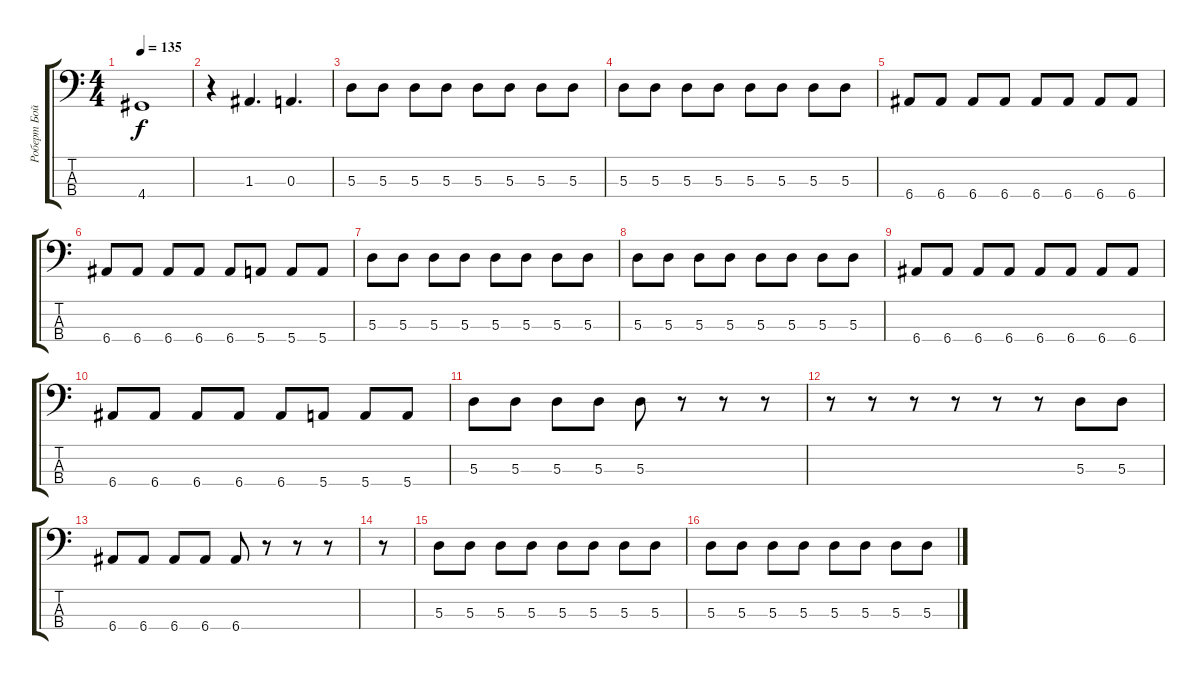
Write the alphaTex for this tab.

\track ("Роберт Бойм" "Роберт Бой") {mute instrument synthbass2}
\staff {score tabs}
\tuning (G2 D2 A1 E1) {hide}
\ts (4 4)
\tempo 135
\clef f4
\ks c
4.4.1{dy f} |
r.4 1.3.4{d} 0.3.4{d} |
5.3.8{volume 16 instrument electricbassfinger} 5.3.8 5.3.8{volume 13 instrument electricbassfinger} 5.3.8 5.3.8 5.3.8 5.3.8 5.3.8 |
5.3.8 5.3.8 5.3.8 5.3.8 5.3.8 5.3.8 5.3.8 5.3.8 |
6.4.8 6.4.8 6.4.8 6.4.8 6.4.8 6.4.8 6.4.8 6.4.8 |
6.4.8 6.4.8 6.4.8 6.4.8 6.4.8 5.4.8 5.4.8 5.4.8 |
5.3.8{volume 16 instrument electricbassfinger} 5.3.8 5.3.8{volume 13 instrument electricbassfinger} 5.3.8 5.3.8 5.3.8 5.3.8 5.3.8 |
5.3.8 5.3.8 5.3.8 5.3.8 5.3.8 5.3.8 5.3.8 5.3.8 |
6.4.8 6.4.8 6.4.8 6.4.8 6.4.8 6.4.8 6.4.8 6.4.8 |
6.4.8 6.4.8 6.4.8 6.4.8 6.4.8 5.4.8 5.4.8 5.4.8 |
5.3.8 5.3.8 5.3.8 5.3.8 5.3.8 r.8 r.8 r.8 |
r.8 r.8 r.8 r.8 r.8 r.8 5.3.8 5.3.8 |
6.4.8 6.4.8 6.4.8 6.4.8 6.4.8 r.8 r.8 r.8 |
r.8 |
5.3.8 5.3.8 5.3.8 5.3.8 5.3.8 5.3.8 5.3.8 5.3.8 |
5.3.8 5.3.8 5.3.8 5.3.8 5.3.8 5.3.8 5.3.8 5.3.8
